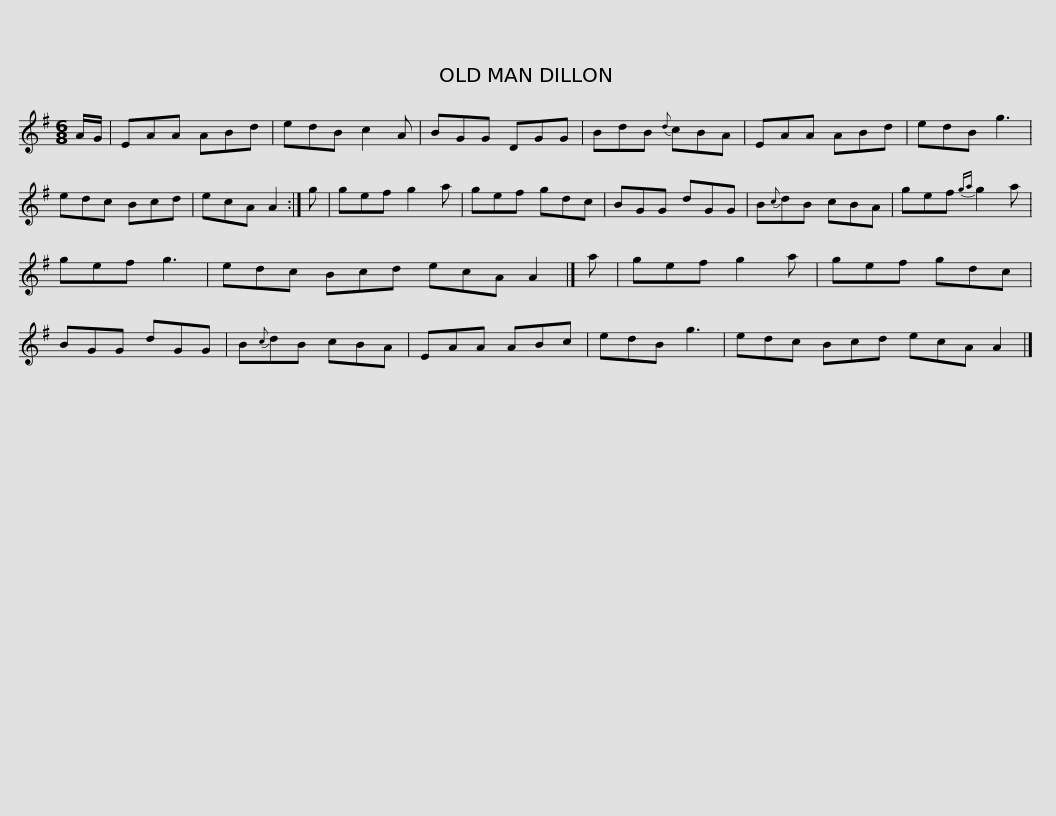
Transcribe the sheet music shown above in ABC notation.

X:1
L:1/8
M:6/8
I:linebreak $
K:G
V:1 treble
V:1
 A/G/ | EAA ABd | edB c2 A | BGG DGG | BdB{d} cBA | %5
 EAA ABd | edB g3 | edc Bcd |$ ecA A2 :| g | %10
 gef g2 a | gef gdc | BGG dGG | B{c}dB cBA | gef{ga} g2 a | %15
 gef g3 |$ edc Bcd ecA A2 |] a | gef g2 a | gef gdc | %20
 BGG dGG | B{c}dB cBA | EAA ABc |$ edB g3 | edc Bcd ecA A2 |] %25
